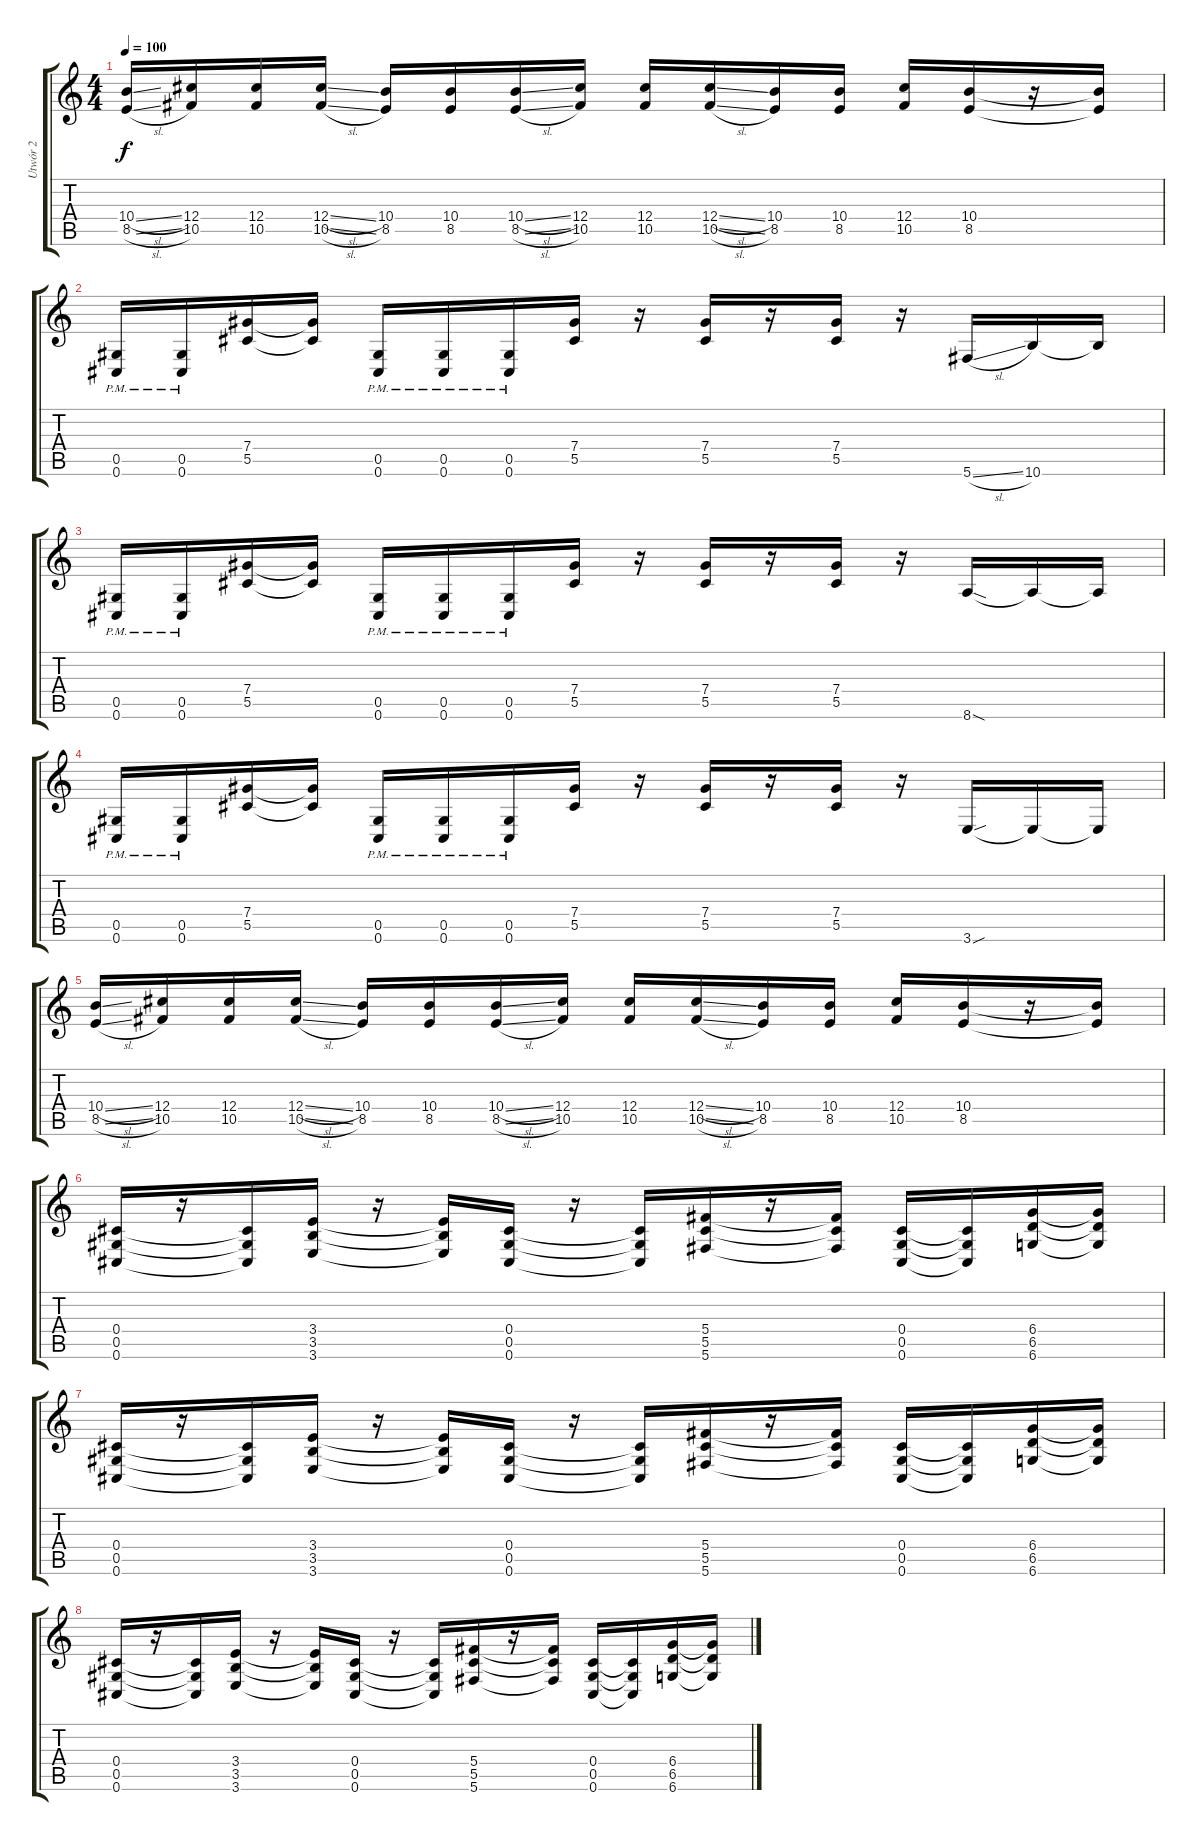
\track ("Utwór 2" "Utwór 2") {instrument distortionguitar}
\staff {score tabs}
\tuning (Eb4 Bb3 Gb3 Db3 Ab2 Db2) {hide}
\ts (4 4)
\tempo 100
\clef g2
\ks c
(10.4{sl} 8.5{sl}).16{dy f} (12.4 10.5).16 (12.4 10.5).16 (12.4{sl} 10.5{sl}).16 (10.4 8.5).16 (10.4 8.5).16 (10.4{sl} 8.5{sl}).16 (12.4 10.5).16 (12.4 10.5).16 (12.4{sl} 10.5{sl}).16 (10.4 8.5).16 (10.4 8.5).16 (12.4 10.5).16 (10.4 8.5).16 r.16 (10.4{t} 8.5{t}).16 |
(0.5{pm} 0.6{pm}).16 (0.5{pm} 0.6{pm}).16 (7.4 5.5).16 (7.4{t} 5.5{t}).16 (0.5{pm} 0.6{pm}).16 (0.5{pm} 0.6{pm}).16 (0.5{pm} 0.6{pm}).16 (7.4 5.5).16 r.16 (7.4 5.5).16 r.16 (7.4 5.5).16 r.16 5.6{sl}.16 10.6.16 10.6{t}.16 |
(0.5{pm} 0.6{pm}).16 (0.5{pm} 0.6{pm}).16 (7.4 5.5).16 (7.4{t} 5.5{t}).16 (0.5{pm} 0.6{pm}).16 (0.5{pm} 0.6{pm}).16 (0.5{pm} 0.6{pm}).16 (7.4 5.5).16 r.16 (7.4 5.5).16 r.16 (7.4 5.5).16 r.16 8.6{sod}.16 8.6{t}.16 8.6{t}.16 |
(0.5{pm} 0.6{pm}).16 (0.5{pm} 0.6{pm}).16 (7.4 5.5).16 (7.4{t} 5.5{t}).16 (0.5{pm} 0.6{pm}).16 (0.5{pm} 0.6{pm}).16 (0.5{pm} 0.6{pm}).16 (7.4 5.5).16 r.16 (7.4 5.5).16 r.16 (7.4 5.5).16 r.16 3.6{sou}.16 3.6{t}.16 3.6{t}.16 |
(10.4{sl} 8.5{sl}).16 (12.4 10.5).16 (12.4 10.5).16 (12.4{sl} 10.5{sl}).16 (10.4 8.5).16 (10.4 8.5).16 (10.4{sl} 8.5{sl}).16 (12.4 10.5).16 (12.4 10.5).16 (12.4{sl} 10.5{sl}).16 (10.4 8.5).16 (10.4 8.5).16 (12.4 10.5).16 (10.4 8.5).16 r.16 (10.4{t} 8.5{t}).16 |
(0.4 0.5 0.6).16 r.16 (0.4{t} 0.5{t} 0.6{t}).16 (3.4 3.5 3.6).16 r.16 (3.4{t} 3.5{t} 3.6{t}).16 (0.4 0.5 0.6).16 r.16 (0.4{t} 0.5{t} 0.6{t}).16 (5.4 5.5 5.6).16 r.16 (5.4{t} 5.5{t} 5.6{t}).16 (0.4 0.5 0.6).16 (0.4{t} 0.5{t} 0.6{t}).16 (6.4 6.5 6.6).16 (6.4{t} 6.5{t} 6.6{t}).16 |
(0.4 0.5 0.6).16 r.16 (0.4{t} 0.5{t} 0.6{t}).16 (3.4 3.5 3.6).16 r.16 (3.4{t} 3.5{t} 3.6{t}).16 (0.4 0.5 0.6).16 r.16 (0.4{t} 0.5{t} 0.6{t}).16 (5.4 5.5 5.6).16 r.16 (5.4{t} 5.5{t} 5.6{t}).16 (0.4 0.5 0.6).16 (0.4{t} 0.5{t} 0.6{t}).16 (6.4 6.5 6.6).16 (6.4{t} 6.5{t} 6.6{t}).16 |
(0.4 0.5 0.6).16 r.16 (0.4{t} 0.5{t} 0.6{t}).16 (3.4 3.5 3.6).16 r.16 (3.4{t} 3.5{t} 3.6{t}).16 (0.4 0.5 0.6).16 r.16 (0.4{t} 0.5{t} 0.6{t}).16 (5.4 5.5 5.6).16 r.16 (5.4{t} 5.5{t} 5.6{t}).16 (0.4 0.5 0.6).16 (0.4{t} 0.5{t} 0.6{t}).16 (6.4 6.5 6.6).16 (6.4{t} 6.5{t} 6.6{t}).16
